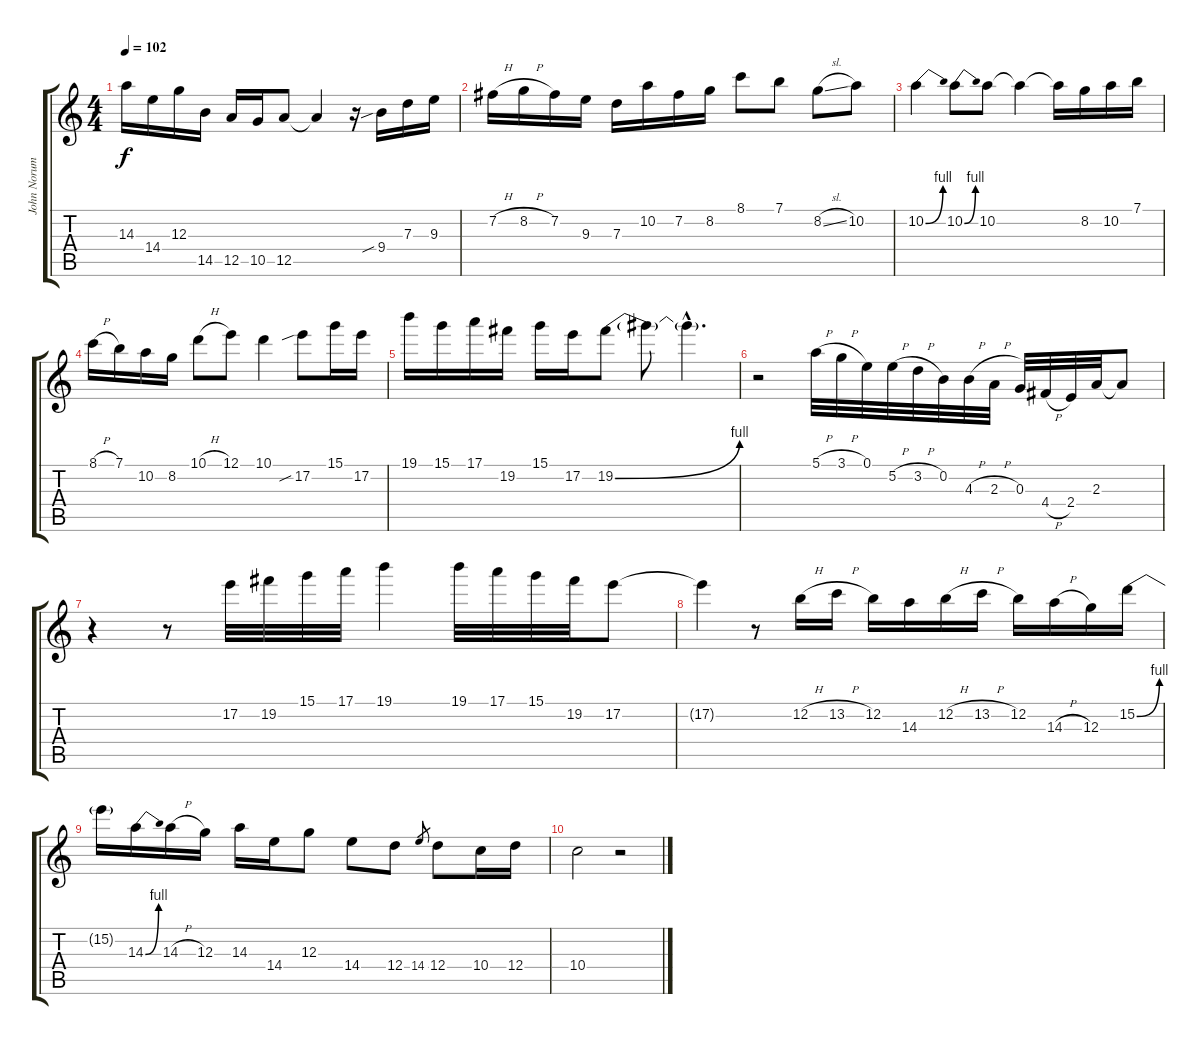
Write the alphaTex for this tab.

\track ("John Norum Gtr 2" "John Norum") {instrument overdrivenguitar}
\staff {score tabs}
\tuning (E4 B3 G3 D3 A2 E2) {hide}
\ts (4 4)
\tempo 102
\clef g2
\ks c
14.3.16{dy f} 14.4.16 12.3.16 14.5.16 12.5.16 10.5.16 12.5.8 12.5{t}.4 r.16 9.4{sib}.16 7.3.16 9.3.16 |
7.2{h}.16 8.2{h}.16 7.2.16 9.3.16 7.3.16 10.2.16 7.2.16 8.2.16 8.1.8 7.1.8 8.2{sl}.8 10.2.8 |
10.2{be (bend 0 0 60 4)}.4 10.2{be (bend 0 0 60 4)}.8 10.2.8 10.2{t}.4 10.2{t}.16 8.2.16 10.2.16 7.1.16 |
8.1{h}.16 7.1.16 10.2.16 8.2.16 10.1{h}.8 12.1.8 10.1.4 17.2{sib}.8 15.1.16 17.2.16 |
19.1.16 15.1.16 17.1.16 19.2.16 15.1.16 17.2.16 19.2{be (bend 0 0 60 4)}.8 19.2{t}.8 19.2{hac t}.4{d} |
r.2 5.1{h}.32 3.1{h}.32 0.1.32 5.2{h}.32 3.2{h}.32 0.2.32 4.3{h}.32 2.3{h}.32 0.3.32 4.4{h}.32 2.4.32 2.3.32 2.3{t}.8 |
r.4 r.8 17.2.32 19.2.32 15.1.32 17.1.32 19.1.4 19.1.32 17.1.32 15.1.32 19.2.32 17.2.8 |
17.2{t}.4 r.8 12.2{h}.16 13.2{h}.16 12.2.16 14.3.16 12.2{h}.16 13.2{h}.16 12.2.16 14.3{h}.16 12.3.16 15.2{be (bend 0 0 60 4)}.16 |
15.2{t}.16 14.3{be (bend 0 0 60 4)}.16 14.3{h}.16 12.3.16 14.3.16 14.4.16 12.3.8 14.4.8 12.4.8 14.4.8{gr} 12.4.8 10.4.16 12.4.16 |
10.4.2 r.2
